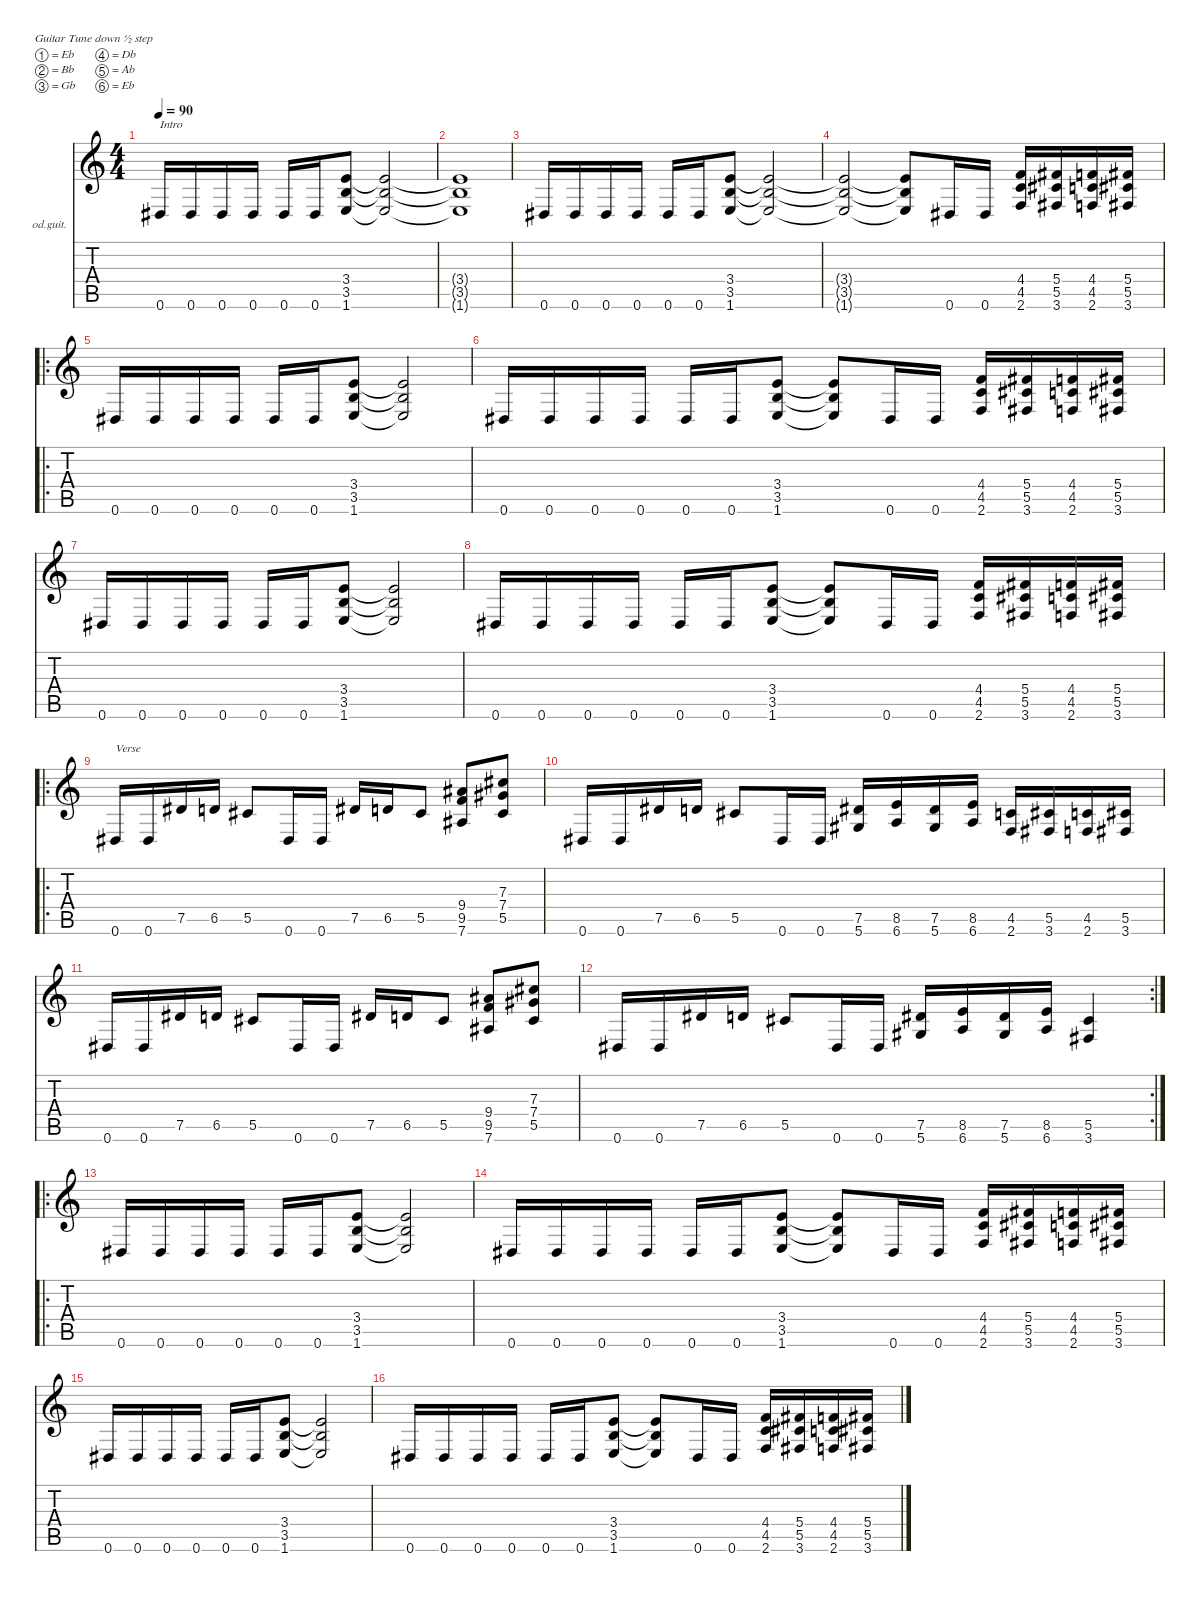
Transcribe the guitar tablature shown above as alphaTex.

\defaultSystemsLayout 4
\hideDynamics
\bracketExtendMode nobrackets
\firstSystemTrackNameOrientation horizontal
\otherSystemsTrackNameOrientation horizontal
\track ("Guitar 2 (Marty Friedman)" "od.guit.") {instrument overdrivenguitar}
\staff {score tabs}
\tuning (Eb4 Bb3 Gb3 Db3 Ab2 Eb2)
\ts (4 4)
\beaming (8 2 2 2 2)
\tempo 90
\clef g2
\ks c
0.6{acc #}.16{txt "Intro" dy mf instrument overdrivenguitar beam Up} 0.6{acc #}.16{beam Up} 0.6{acc #}.16{beam Up} 0.6{acc #}.16{beam Up} 0.6{acc #}.16{beam Up} 0.6{acc #}.16{beam Up} (3.4 3.5 1.6).8{beam Up} (3.4{t} 3.5{t} 1.6{t}).2{dy f beam Up} |
(3.4{t} 3.5{t} 1.6{t}).1{beam Up} |
0.6{acc #}.16{dy mf beam Up} 0.6{acc #}.16{beam Up} 0.6{acc #}.16{beam Up} 0.6{acc #}.16{beam Up} 0.6{acc #}.16{beam Up} 0.6{acc #}.16{beam Up} (3.4 3.5 1.6).8{beam Up} (3.4{t} 3.5{t} 1.6{t}).2{dy f beam Up} |
(3.4{t} 3.5{t} 1.6{t}).2{beam Up} (3.4{t} 3.5{t} 1.6{t}).8{beam Up} 0.6{acc #}.16{dy mf beam Up} 0.6{acc #}.16{beam Up} (4.4 4.5 2.6).16{beam Up} (5.4{acc #} 5.5{acc #} 3.6{acc #}).16{beam Up} (4.4 4.5 2.6).16{beam Up} (5.4{acc #} 5.5{acc #} 3.6{acc #}).16{beam Up} |
\ro
0.6{acc #}.16{beam Up} 0.6{acc #}.16{beam Up} 0.6{acc #}.16{beam Up} 0.6{acc #}.16{beam Up} 0.6{acc #}.16{beam Up} 0.6{acc #}.16{beam Up} (3.4 3.5 1.6).8{beam Up} (3.4{t} 3.5{t} 1.6{t}).2{dy f beam Up} |
0.6{acc #}.16{dy mf beam Up} 0.6{acc #}.16{beam Up} 0.6{acc #}.16{beam Up} 0.6{acc #}.16{beam Up} 0.6{acc #}.16{beam Up} 0.6{acc #}.16{beam Up} (3.4 3.5 1.6).8{beam Up} (3.4{t} 3.5{t} 1.6{t}).8{dy f beam Up} 0.6{acc #}.16{dy mf beam Up} 0.6{acc #}.16{beam Up} (4.4 4.5 2.6).16{beam Up} (5.4{acc #} 5.5{acc #} 3.6{acc #}).16{beam Up} (4.4 4.5 2.6).16{beam Up} (5.4{acc #} 5.5{acc #} 3.6{acc #}).16{beam Up} |
0.6{acc #}.16{beam Up} 0.6{acc #}.16{beam Up} 0.6{acc #}.16{beam Up} 0.6{acc #}.16{beam Up} 0.6{acc #}.16{beam Up} 0.6{acc #}.16{beam Up} (3.4 3.5 1.6).8{beam Up} (3.4{t} 3.5{t} 1.6{t}).2{dy f beam Up} |
0.6{acc #}.16{dy mf beam Up} 0.6{acc #}.16{beam Up} 0.6{acc #}.16{beam Up} 0.6{acc #}.16{beam Up} 0.6{acc #}.16{beam Up} 0.6{acc #}.16{beam Up} (3.4 3.5 1.6).8{beam Up} (3.4{t} 3.5{t} 1.6{t}).8{dy f beam Up} 0.6{acc #}.16{dy mf beam Up} 0.6{acc #}.16{beam Up} (4.4 4.5 2.6).16{beam Up} (5.4{acc #} 5.5{acc #} 3.6{acc #}).16{beam Up} (4.4 4.5 2.6).16{beam Up} (5.4{acc #} 5.5{acc #} 3.6{acc #}).16{beam Up} |
\ro
0.6{acc #}.16{txt "Verse" beam Up} 0.6{acc #}.16{beam Up} 7.5{acc #}.16{beam Up} 6.5.16{beam Up} 5.5{acc #}.8{beam Up} 0.6{acc #}.16{beam Up} 0.6{acc #}.16{beam Up} 7.5{acc #}.16{beam Up} 6.5.16{beam Up} 5.5{acc #}.8{beam Up} (9.4{acc #} 9.5 7.6{acc #}).8{beam Up} (7.3{acc #} 7.4{acc #} 5.5{acc #}).8{beam Up} |
0.6{acc #}.16{beam Up} 0.6{acc #}.16{beam Up} 7.5{acc #}.16{beam Up} 6.5.16{beam Up} 5.5{acc #}.8{beam Up} 0.6{acc #}.16{beam Up} 0.6{acc #}.16{beam Up} (7.5{acc #} 5.6{acc #}).16{beam Up} (8.5 6.6).16{beam Up} (7.5{acc #} 5.6{acc #}).16{beam Up} (8.5 6.6).16{beam Up} (4.5 2.6).16{beam Up} (5.5{acc #} 3.6{acc #}).16{beam Up} (4.5 2.6).16{beam Up} (5.5{acc #} 3.6{acc #}).16{beam Up} |
0.6{acc #}.16{beam Up} 0.6{acc #}.16{beam Up} 7.5{acc #}.16{beam Up} 6.5.16{beam Up} 5.5{acc #}.8{beam Up} 0.6{acc #}.16{beam Up} 0.6{acc #}.16{beam Up} 7.5{acc #}.16{beam Up} 6.5.16{beam Up} 5.5{acc #}.8{beam Up} (9.4{acc #} 9.5 7.6{acc #}).8{beam Up} (7.3{acc #} 7.4{acc #} 5.5{acc #}).8{beam Up} |
\rc 2
0.6{acc #}.16{beam Up} 0.6{acc #}.16{beam Up} 7.5{acc #}.16{beam Up} 6.5.16{beam Up} 5.5{acc #}.8{beam Up} 0.6{acc #}.16{beam Up} 0.6{acc #}.16{beam Up} (7.5{acc #} 5.6{acc #}).16{beam Up} (8.5 6.6).16{beam Up} (7.5{acc #} 5.6{acc #}).16{beam Up} (8.5 6.6).16{beam Up} (5.5{acc #} 3.6{acc #}).4{beam Up} |
\ro
0.6{acc #}.16{beam Up} 0.6{acc #}.16{beam Up} 0.6{acc #}.16{beam Up} 0.6{acc #}.16{beam Up} 0.6{acc #}.16{beam Up} 0.6{acc #}.16{beam Up} (3.4 3.5 1.6).8{beam Up} (3.4{t} 3.5{t} 1.6{t}).2{dy f beam Up} |
0.6{acc #}.16{dy mf beam Up} 0.6{acc #}.16{beam Up} 0.6{acc #}.16{beam Up} 0.6{acc #}.16{beam Up} 0.6{acc #}.16{beam Up} 0.6{acc #}.16{beam Up} (3.4 3.5 1.6).8{beam Up} (3.4{t} 3.5{t} 1.6{t}).8{dy f beam Up} 0.6{acc #}.16{dy mf beam Up} 0.6{acc #}.16{beam Up} (4.4 4.5 2.6).16{beam Up} (5.4{acc #} 5.5{acc #} 3.6{acc #}).16{beam Up} (4.4 4.5 2.6).16{beam Up} (5.4{acc #} 5.5{acc #} 3.6{acc #}).16{beam Up} |
0.6{acc #}.16{beam Up} 0.6{acc #}.16{beam Up} 0.6{acc #}.16{beam Up} 0.6{acc #}.16{beam Up} 0.6{acc #}.16{beam Up} 0.6{acc #}.16{beam Up} (3.4 3.5 1.6).8{beam Up} (3.4{t} 3.5{t} 1.6{t}).2{dy f beam Up} |
0.6{acc #}.16{dy mf beam Up} 0.6{acc #}.16{beam Up} 0.6{acc #}.16{beam Up} 0.6{acc #}.16{beam Up} 0.6{acc #}.16{beam Up} 0.6{acc #}.16{beam Up} (3.4 3.5 1.6).8{beam Up} (3.4{t} 3.5{t} 1.6{t}).8{dy f beam Up} 0.6{acc #}.16{dy mf beam Up} 0.6{acc #}.16{beam Up} (4.4 4.5 2.6).16{beam Up} (5.4{acc #} 5.5{acc #} 3.6{acc #}).16{beam Up} (4.4 4.5 2.6).16{beam Up} (5.4{acc #} 5.5{acc #} 3.6{acc #}).16{beam Up}
